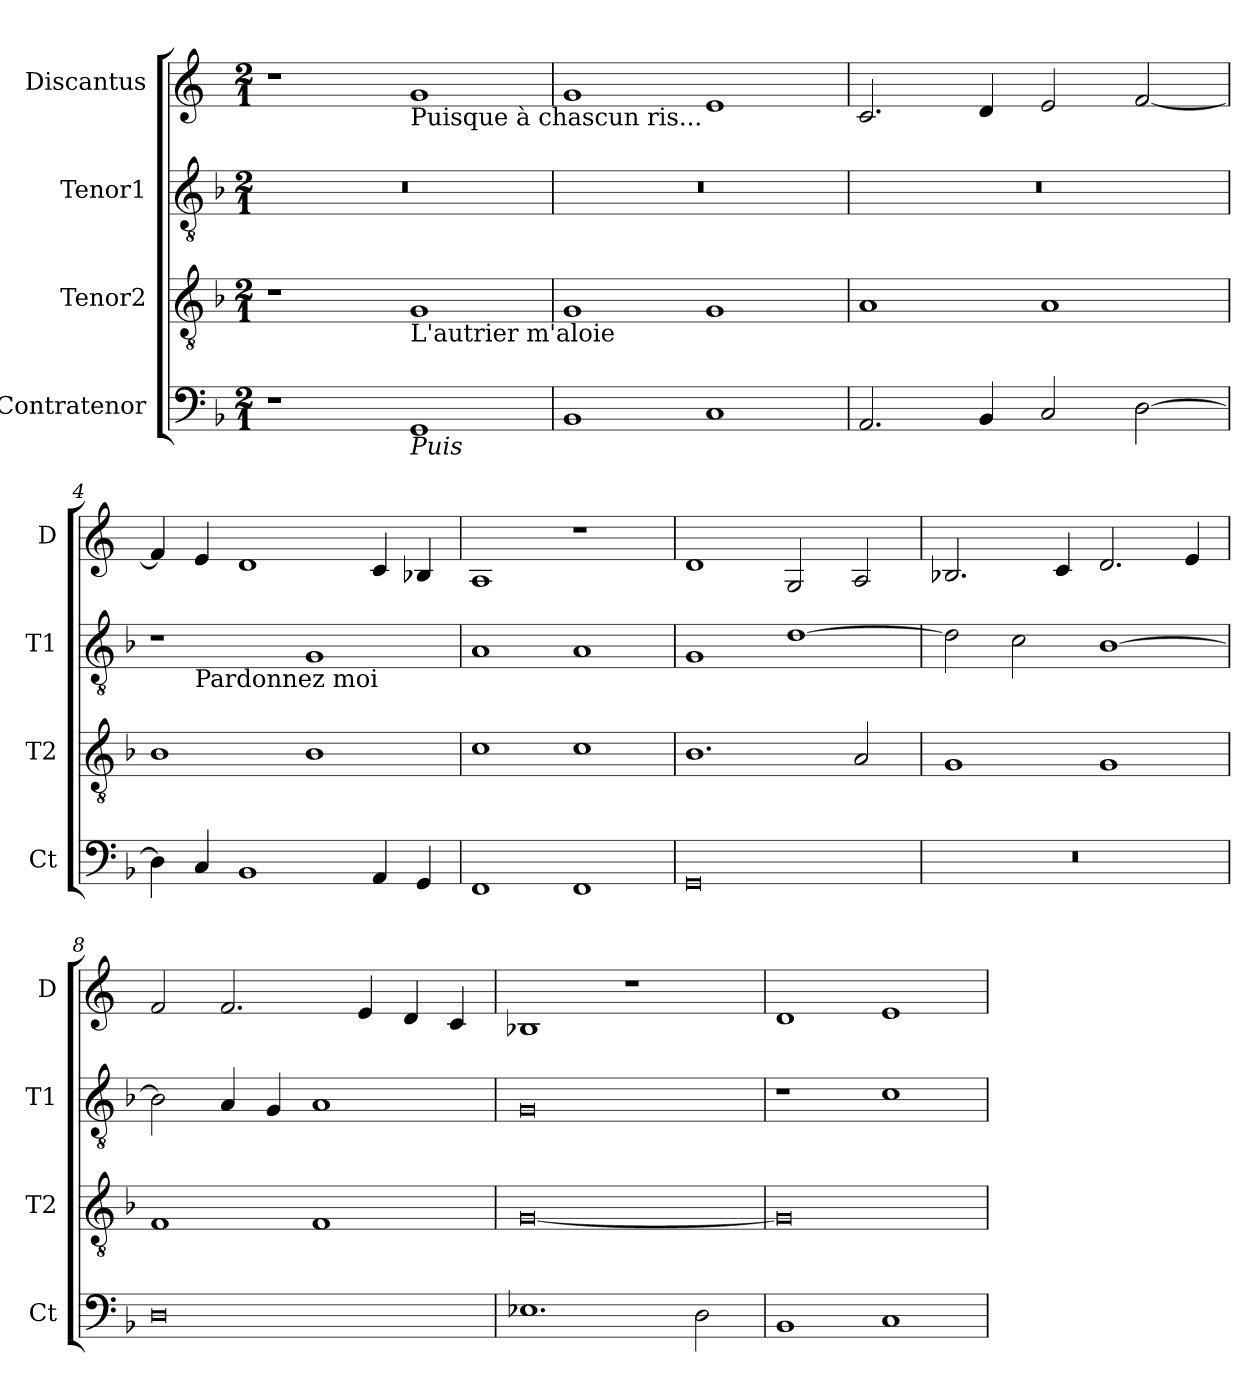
**kern	**kern	**kern	**kern
*part4	*part3	*part2	*part1
*staff4	*staff3	*staff2	*staff1
*I"Contratenor	*I"Tenor2	*I"Tenor1	*I"Discantus
*I'Ct	*I'T2	*I'T1	*I'D
*clefF4	*clefGv2	*clefGv2	*clefG2
*k[b-]	*k[b-]	*k[b-]	*k[]
*M2/1	*M2/1	*M2/1	*M2/1
=1	=1	=1	=1
1r	1r	0r	1r
!	!	!	!LO:TX:b:t=Puisque à chascun ris...
!	!LO:TX:b:t=L'autrier m'aloie	!	!
!LO:TX:b:i:t=Puis	!	!	!
1GG	1G	.	1g
=2	=2	=2	=2
1BB-	1G	0r	1g
1C	1G	.	1e
=3	=3	=3	=3
2.AA	1A	0r	2.c
4BB-	.	.	4d
2C	1A	.	2e
[2D	.	.	[2f
=4	=4	=4	=4
*	*	*^	*
4D]	1B-	1r	4ryy	4f]
!	!	!	!LO:TX:b:t=Pardonnez moi	!
4C	.	.	1..ryy	4e
1BB-	.	.	.	1d
.	1B-	1G	.	.
4AA	.	.	.	4c
4GG	.	.	.	4B-X
*	*	*v	*v	*
=5	=5	=5	=5
1FF	1c	1A	1A
1FF	1c	1A	1r
=6	=6	=6	=6
0GG	1.B-	1G	1d
.	.	[1d	2G
.	2A	.	2A
=7	=7	=7	=7
0r	1G	2d]	2.B-X
.	.	2c	.
.	.	.	4c
.	1G	[1B-	2.d
.	.	.	4e
=8	=8	=8	=8
0D	1F	2B-]	2f
.	.	4A	2.f
.	.	4G	.
.	1F	1A	.
.	.	.	4e
.	.	.	4d
.	.	.	4c
=9	=9	=9	=9
1.E-X	[0G	0G	1B-X
.	.	.	1r
2D	.	.	.
=10	=10	=10	=10
1BB-	0G]	1r	1d
1C	.	1c	1e
=	=	=	=
*-	*-	*-	*-
